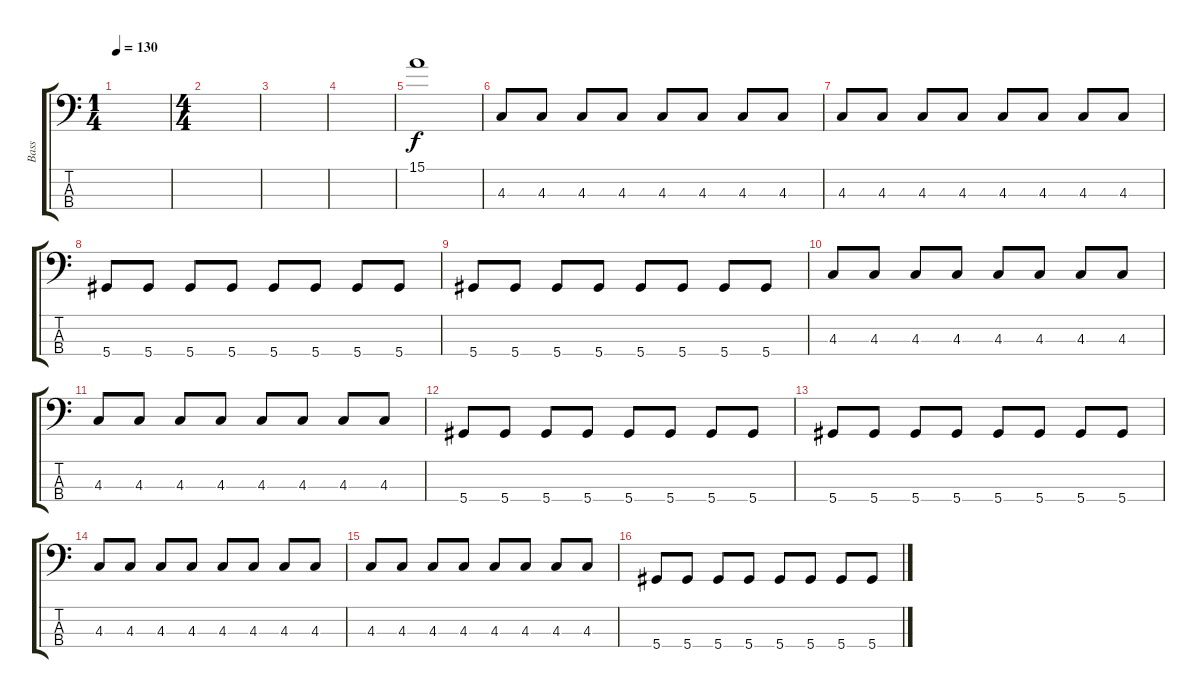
\track ("Bass" "Bass") {instrument electricbassfinger}
\staff {score tabs}
\tuning (Gb2 Db2 Ab1 Eb1) {hide}
\ts (1 4)
\tempo 130
\clef f4
\ks c
|
\ts (4 4)
|
|
|
15.1.1{volume 13 instrument celesta} |
4.3.8{dy f volume 13 instrument electricbassfinger} 4.3.8 4.3.8 4.3.8 4.3.8 4.3.8 4.3.8 4.3.8 |
4.3.8 4.3.8 4.3.8 4.3.8 4.3.8 4.3.8 4.3.8 4.3.8 |
5.4.8 5.4.8 5.4.8 5.4.8 5.4.8 5.4.8 5.4.8 5.4.8 |
5.4.8 5.4.8 5.4.8 5.4.8 5.4.8 5.4.8 5.4.8 5.4.8 |
4.3.8{volume 13 instrument electricbassfinger} 4.3.8 4.3.8 4.3.8 4.3.8 4.3.8 4.3.8 4.3.8 |
4.3.8 4.3.8 4.3.8 4.3.8 4.3.8 4.3.8 4.3.8 4.3.8 |
5.4.8 5.4.8 5.4.8 5.4.8 5.4.8 5.4.8 5.4.8 5.4.8 |
5.4.8 5.4.8 5.4.8 5.4.8 5.4.8 5.4.8 5.4.8 5.4.8 |
4.3.8{volume 13 instrument electricbassfinger} 4.3.8 4.3.8 4.3.8 4.3.8 4.3.8 4.3.8 4.3.8 |
4.3.8 4.3.8 4.3.8 4.3.8 4.3.8 4.3.8 4.3.8 4.3.8 |
5.4.8 5.4.8 5.4.8 5.4.8 5.4.8 5.4.8 5.4.8 5.4.8
